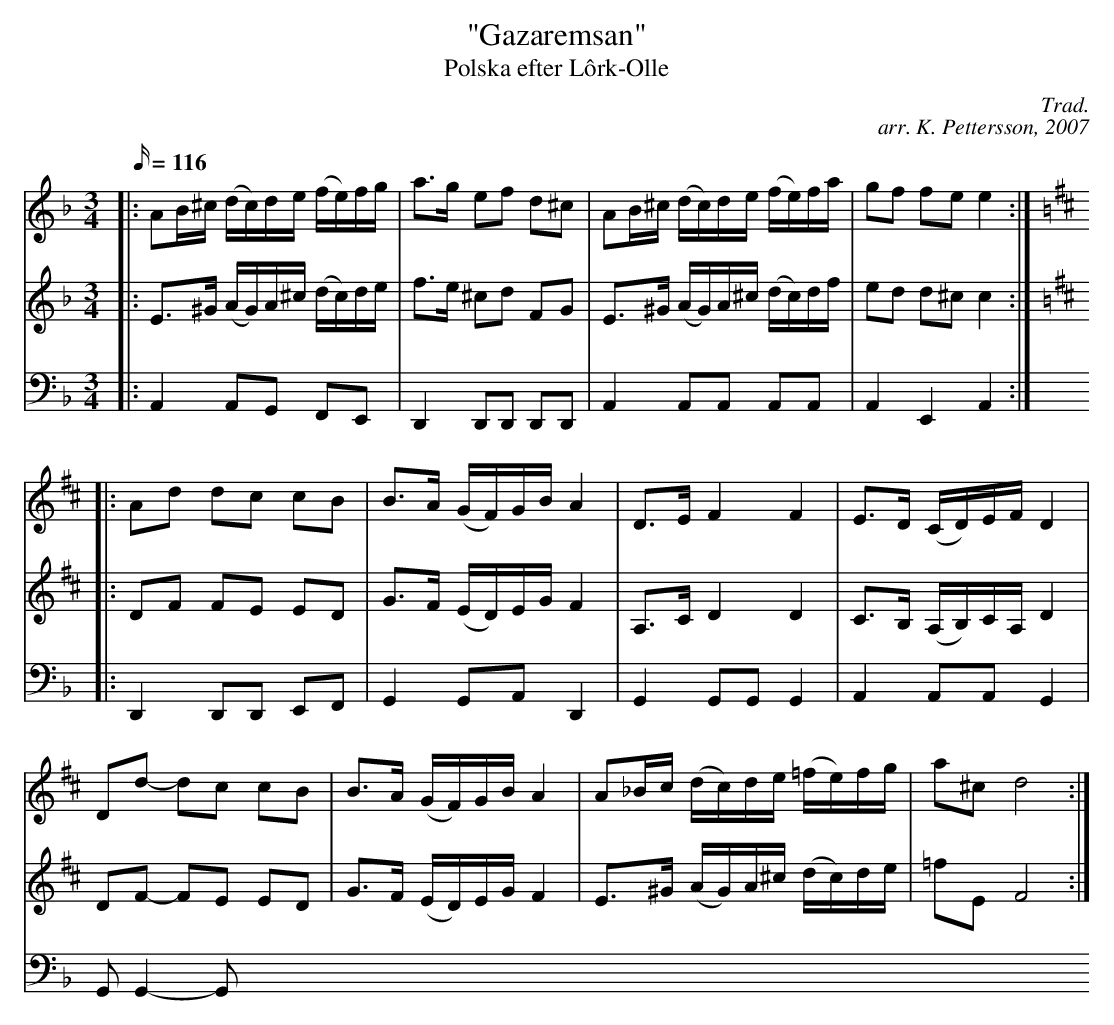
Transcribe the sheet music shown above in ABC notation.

X:1
T: "Gazaremsan"
T: Polska efter Lôrk-Olle
C: Trad.
C: arr. K. Pettersson, 2007
M: 3/4
L: 1/16
Q: 116
K: Dm
V: 1
|: A2B^c (dc)de (fe)fg | a3g e2f2 d2^c2 | A2B^c (dc)de (fe)fa | g2f2 f2e2 e4 :|
K: D
|: A2d2 d2c2 c2B2 | B3A (GF)GB A4 | D3E F4 F4 | E3D (CD)EF D4 |
D2d2- d2c2 c2B2 | B3A (GF)GB A4 | A2_Bc (dc)de (=fe)fg | a2^c2 d8 :|
V: 2
|: E3^G (AG)A^c (dc)de | f3e ^c2d2 F2G2 | E3^G (AG)A^c (dc)df | e2d2 d2^c2 c4 :|
K: D
|: D2F2 F2E2 E2D2 | G3F (ED)EG F4 | A,3C D4 D4 | C3B, (A,B,)CA, D4 |
D2F2- F2E2 E2D2 | G3F (ED)EG F4 | E3^G (AG)A^c (dc)de | =f2E2 F8 :|
V: 3
K: bass
|: A,,4 A,,2G,,2 F,,2E,,2 | D,,4 D,,2D,,2 D,,2D,,2 | A,,4 A,,2A,,2 A,,2A,,2 | A,,4 E,,4 A,,4 :|
|: D,,4 D,,2D,,2 E,,2F,,2 | G,,4 G,,2A,,2 D,,4 | G,,4 G,,2G,,2 G,,4 | A,,4 A,,2A,,2 G,,4 |
G,,2G,,4-G,,2
